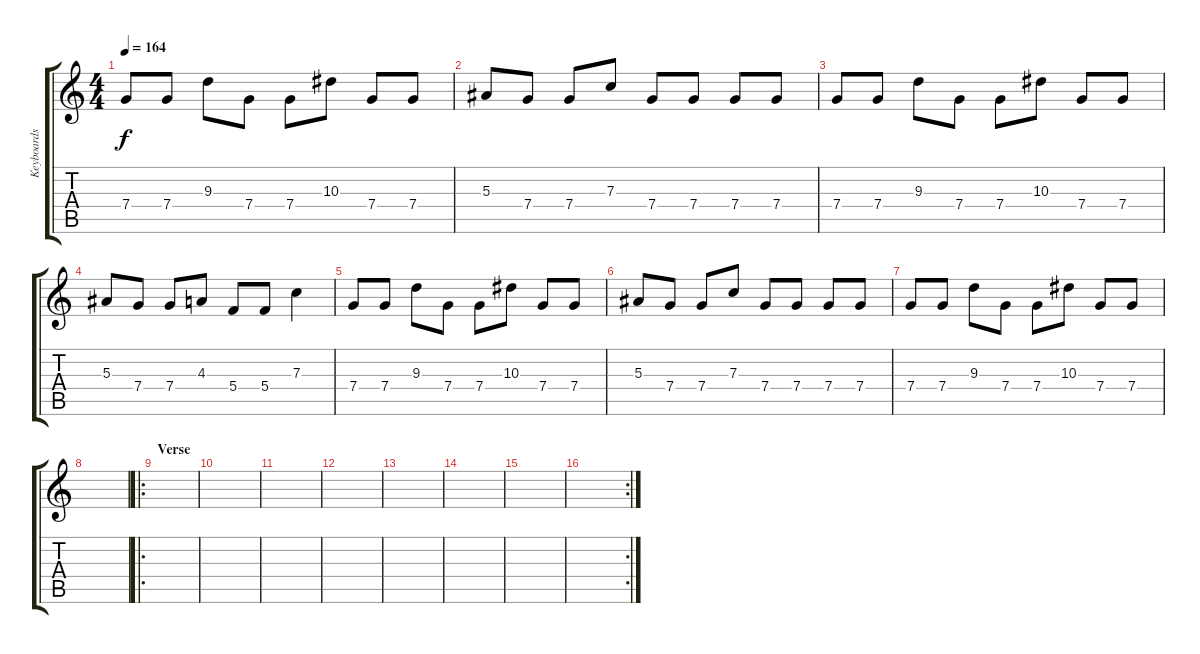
\track ("Keyboards" "Keyboards") {instrument fx5brightness}
\staff {score tabs}
\tuning (D5 A4 F4 C4 G3 D3) {hide}
\ts (4 4)
\tempo 164
\clef g2
\ks c
7.4.8{dy f} 7.4.8 9.3.8 7.4.8 7.4.8 10.3.8 7.4.8 7.4.8 |
5.3.8 7.4.8 7.4.8 7.3.8 7.4.8 7.4.8 7.4.8 7.4.8 |
7.4.8 7.4.8 9.3.8 7.4.8 7.4.8 10.3.8 7.4.8 7.4.8 |
5.3.8 7.4.8 7.4.8 4.3.8 5.4.8 5.4.8 7.3.4 |
7.4.8 7.4.8 9.3.8 7.4.8 7.4.8 10.3.8 7.4.8 7.4.8 |
5.3.8 7.4.8 7.4.8 7.3.8 7.4.8 7.4.8 7.4.8 7.4.8 |
7.4.8 7.4.8 9.3.8 7.4.8 7.4.8 10.3.8 7.4.8 7.4.8 |
|
\ro
\section ("" "Verse")
|
|
|
|
|
|
|
\rc 2
